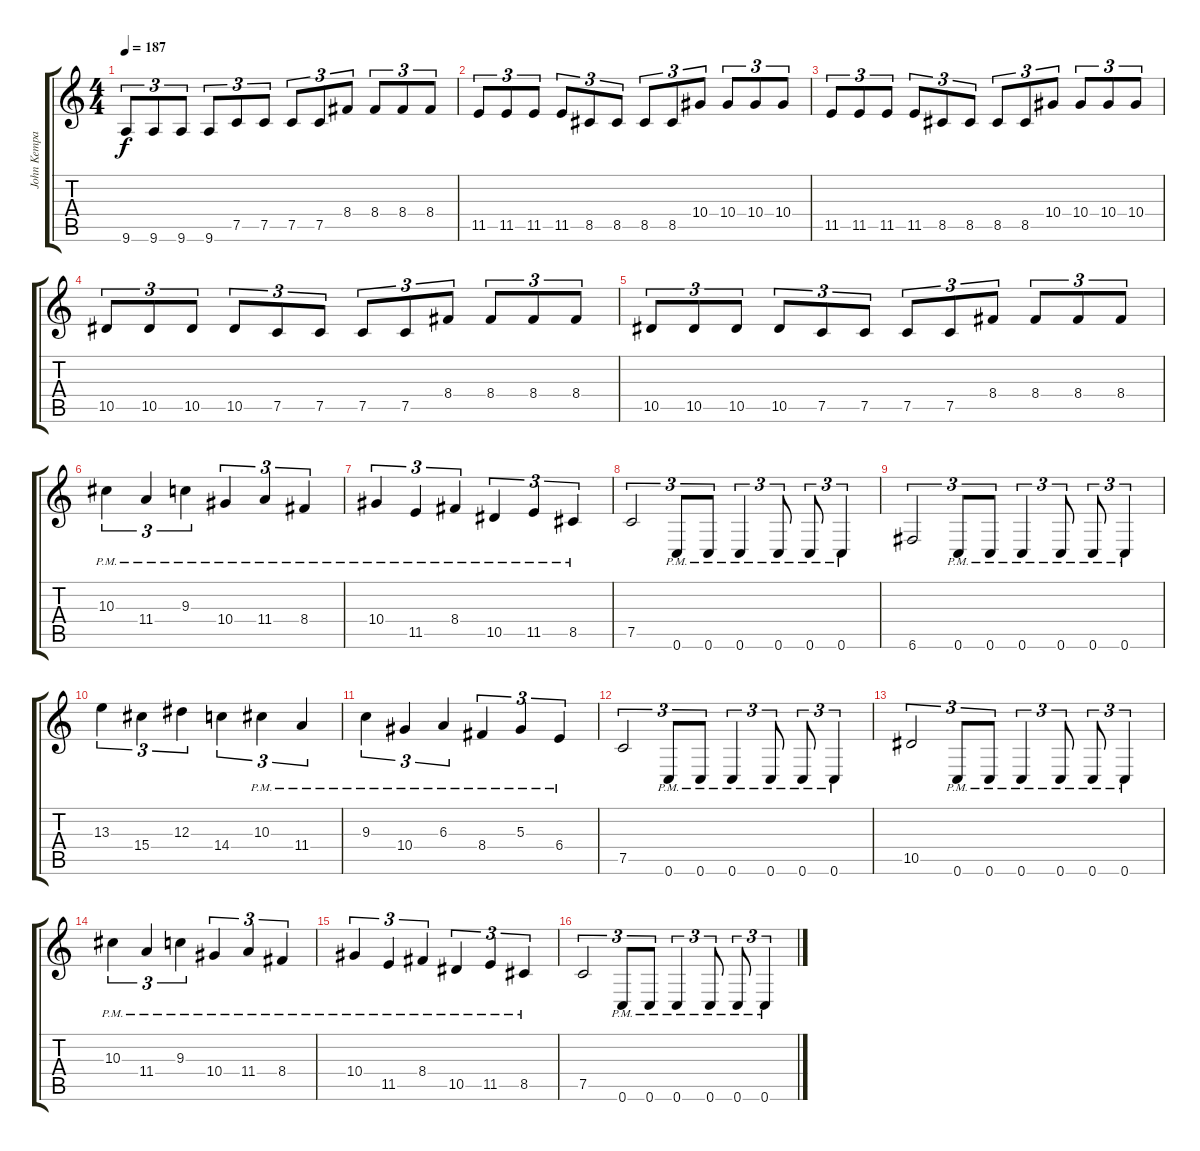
\track ("John Kempainen (Rythm Guitar)" "John Kempa") {instrument distortionguitar}
\staff {score tabs}
\tuning (C4 G3 Eb3 Bb2 F2 C2) {hide}
\ts (4 4)
\tempo 187
\clef g2
\ks c
9.6.8{tu (3 2) dy f} 9.6.8{tu (3 2)} 9.6.8{tu (3 2)} 9.6.8{tu (3 2)} 7.5.8{tu (3 2)} 7.5.8{tu (3 2)} 7.5.8{tu (3 2)} 7.5.8{tu (3 2)} 8.4.8{tu (3 2)} 8.4.8{tu (3 2)} 8.4.8{tu (3 2)} 8.4.8{tu (3 2)} |
11.5.8{tu (3 2)} 11.5.8{tu (3 2)} 11.5.8{tu (3 2)} 11.5.8{tu (3 2)} 8.5.8{tu (3 2)} 8.5.8{tu (3 2)} 8.5.8{tu (3 2)} 8.5.8{tu (3 2)} 10.4.8{tu (3 2)} 10.4.8{tu (3 2)} 10.4.8{tu (3 2)} 10.4.8{tu (3 2)} |
11.5.8{tu (3 2)} 11.5.8{tu (3 2)} 11.5.8{tu (3 2)} 11.5.8{tu (3 2)} 8.5.8{tu (3 2)} 8.5.8{tu (3 2)} 8.5.8{tu (3 2)} 8.5.8{tu (3 2)} 10.4.8{tu (3 2)} 10.4.8{tu (3 2)} 10.4.8{tu (3 2)} 10.4.8{tu (3 2)} |
10.5.8{tu (3 2)} 10.5.8{tu (3 2)} 10.5.8{tu (3 2)} 10.5.8{tu (3 2)} 7.5.8{tu (3 2)} 7.5.8{tu (3 2)} 7.5.8{tu (3 2)} 7.5.8{tu (3 2)} 8.4.8{tu (3 2)} 8.4.8{tu (3 2)} 8.4.8{tu (3 2)} 8.4.8{tu (3 2)} |
10.5.8{tu (3 2)} 10.5.8{tu (3 2)} 10.5.8{tu (3 2)} 10.5.8{tu (3 2)} 7.5.8{tu (3 2)} 7.5.8{tu (3 2)} 7.5.8{tu (3 2)} 7.5.8{tu (3 2)} 8.4.8{tu (3 2)} 8.4.8{tu (3 2)} 8.4.8{tu (3 2)} 8.4.8{tu (3 2)} |
10.3{pm}.4{tu (3 2)} 11.4{pm}.4{tu (3 2)} 9.3{pm}.4{tu (3 2)} 10.4{pm}.4{tu (3 2)} 11.4{pm}.4{tu (3 2)} 8.4{pm}.4{tu (3 2)} |
10.4{pm}.4{tu (3 2)} 11.5{pm}.4{tu (3 2)} 8.4{pm}.4{tu (3 2)} 10.5{pm}.4{tu (3 2)} 11.5{pm}.4{tu (3 2)} 8.5{pm}.4{tu (3 2)} |
7.5.2{tu (3 2)} 0.6{pm}.8{tu (3 2)} 0.6{pm}.8{tu (3 2)} 0.6{pm}.4{tu (3 2)} 0.6{pm}.8{tu (3 2)} 0.6{pm}.8{tu (3 2)} 0.6{pm}.4{tu (3 2)} |
6.6.2{tu (3 2)} 0.6{pm}.8{tu (3 2)} 0.6{pm}.8{tu (3 2)} 0.6{pm}.4{tu (3 2)} 0.6{pm}.8{tu (3 2)} 0.6{pm}.8{tu (3 2)} 0.6{pm}.4{tu (3 2)} |
13.3.4{tu (3 2)} 15.4.4{tu (3 2)} 12.3.4{tu (3 2)} 14.4.4{tu (3 2)} 10.3{pm}.4{tu (3 2)} 11.4{pm}.4{tu (3 2)} |
9.3{pm}.4{tu (3 2)} 10.4{pm}.4{tu (3 2)} 6.3{pm}.4{tu (3 2)} 8.4{pm}.4{tu (3 2)} 5.3{pm}.4{tu (3 2)} 6.4{pm}.4{tu (3 2)} |
7.5.2{tu (3 2)} 0.6{pm}.8{tu (3 2)} 0.6{pm}.8{tu (3 2)} 0.6{pm}.4{tu (3 2)} 0.6{pm}.8{tu (3 2)} 0.6{pm}.8{tu (3 2)} 0.6{pm}.4{tu (3 2)} |
10.5.2{tu (3 2)} 0.6{pm}.8{tu (3 2)} 0.6{pm}.8{tu (3 2)} 0.6{pm}.4{tu (3 2)} 0.6{pm}.8{tu (3 2)} 0.6{pm}.8{tu (3 2)} 0.6{pm}.4{tu (3 2)} |
10.3{pm}.4{tu (3 2)} 11.4{pm}.4{tu (3 2)} 9.3{pm}.4{tu (3 2)} 10.4{pm}.4{tu (3 2)} 11.4{pm}.4{tu (3 2)} 8.4{pm}.4{tu (3 2)} |
10.4{pm}.4{tu (3 2)} 11.5{pm}.4{tu (3 2)} 8.4{pm}.4{tu (3 2)} 10.5{pm}.4{tu (3 2)} 11.5{pm}.4{tu (3 2)} 8.5{pm}.4{tu (3 2)} |
7.5.2{tu (3 2)} 0.6{pm}.8{tu (3 2)} 0.6{pm}.8{tu (3 2)} 0.6{pm}.4{tu (3 2)} 0.6{pm}.8{tu (3 2)} 0.6{pm}.8{tu (3 2)} 0.6{pm}.4{tu (3 2)}
